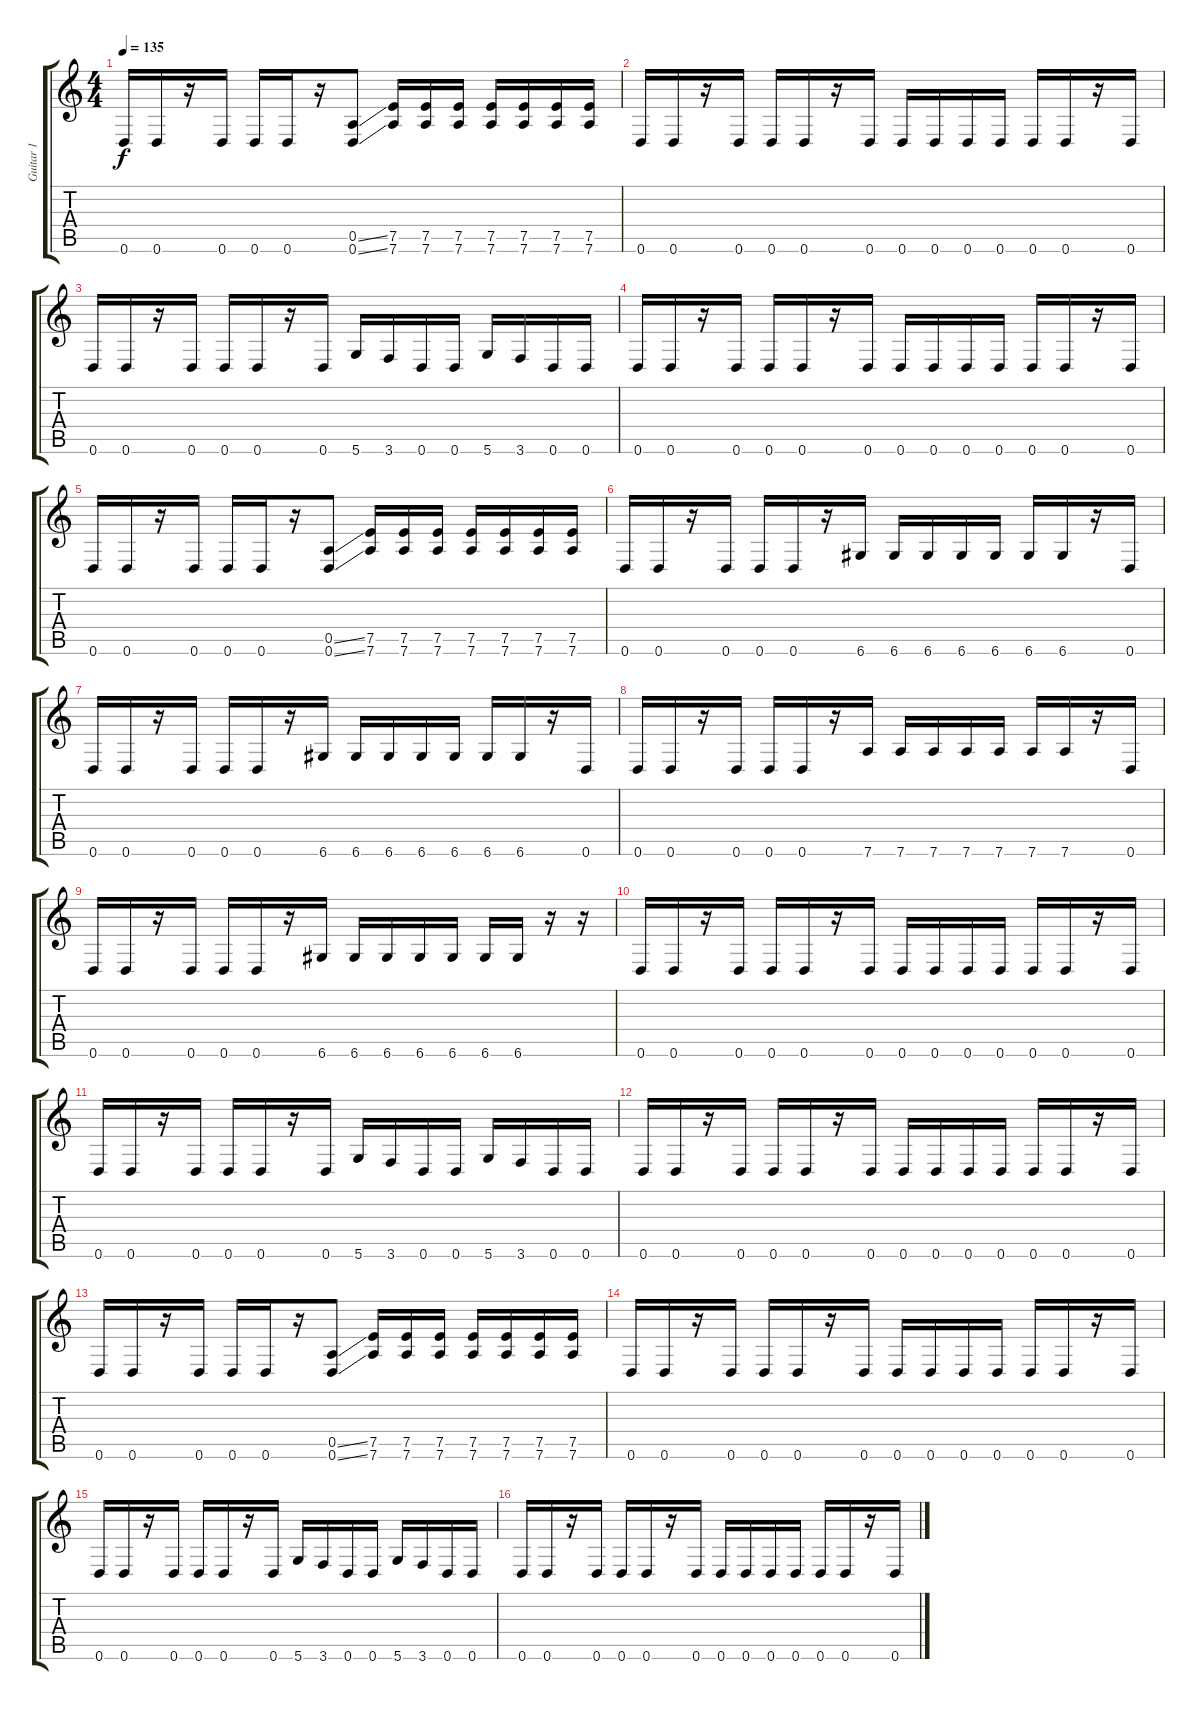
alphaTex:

\track ("Guitar 1" "Guitar 1") {instrument distortionguitar}
\staff {score tabs}
\tuning (E4 B3 G3 D3 A2 D2) {hide}
\ts (4 4)
\tempo 135
\clef g2
\ks c
0.6.16{dy f} 0.6.16 r.16 0.6.16 0.6.16 0.6.16 r.16 (0.5{ss} 0.6{ss}).8 (7.5 7.6).16 (7.5 7.6).16 (7.5 7.6).16 (7.5 7.6).16 (7.5 7.6).16 (7.5 7.6).16 (7.5 7.6).16 |
0.6.16 0.6.16 r.16 0.6.16 0.6.16 0.6.16 r.16 0.6.16 0.6.16 0.6.16 0.6.16 0.6.16 0.6.16 0.6.16 r.16 0.6.16 |
0.6.16 0.6.16 r.16 0.6.16 0.6.16 0.6.16 r.16 0.6.16 5.6.16 3.6.16 0.6.16 0.6.16 5.6.16 3.6.16 0.6.16 0.6.16 |
0.6.16 0.6.16 r.16 0.6.16 0.6.16 0.6.16 r.16 0.6.16 0.6.16 0.6.16 0.6.16 0.6.16 0.6.16 0.6.16 r.16 0.6.16 |
0.6.16 0.6.16 r.16 0.6.16 0.6.16 0.6.16 r.16 (0.5{ss} 0.6{ss}).8 (7.5 7.6).16 (7.5 7.6).16 (7.5 7.6).16 (7.5 7.6).16 (7.5 7.6).16 (7.5 7.6).16 (7.5 7.6).16 |
0.6.16 0.6.16 r.16 0.6.16 0.6.16 0.6.16 r.16 6.6.16 6.6.16 6.6.16 6.6.16 6.6.16 6.6.16 6.6.16 r.16 0.6.16 |
0.6.16 0.6.16 r.16 0.6.16 0.6.16 0.6.16 r.16 6.6.16 6.6.16 6.6.16 6.6.16 6.6.16 6.6.16 6.6.16 r.16 0.6.16 |
0.6.16 0.6.16 r.16 0.6.16 0.6.16 0.6.16 r.16 7.6.16 7.6.16 7.6.16 7.6.16 7.6.16 7.6.16 7.6.16 r.16 0.6.16 |
0.6.16 0.6.16 r.16 0.6.16 0.6.16 0.6.16 r.16 6.6.16 6.6.16 6.6.16 6.6.16 6.6.16 6.6.16 6.6.16 r.16 r.16 |
0.6.16 0.6.16 r.16 0.6.16 0.6.16 0.6.16 r.16 0.6.16 0.6.16 0.6.16 0.6.16 0.6.16 0.6.16 0.6.16 r.16 0.6.16 |
0.6.16 0.6.16 r.16 0.6.16 0.6.16 0.6.16 r.16 0.6.16 5.6.16 3.6.16 0.6.16 0.6.16 5.6.16 3.6.16 0.6.16 0.6.16 |
0.6.16 0.6.16 r.16 0.6.16 0.6.16 0.6.16 r.16 0.6.16 0.6.16 0.6.16 0.6.16 0.6.16 0.6.16 0.6.16 r.16 0.6.16 |
0.6.16 0.6.16 r.16 0.6.16 0.6.16 0.6.16 r.16 (0.5{ss} 0.6{ss}).8 (7.5 7.6).16 (7.5 7.6).16 (7.5 7.6).16 (7.5 7.6).16 (7.5 7.6).16 (7.5 7.6).16 (7.5 7.6).16 |
0.6.16 0.6.16 r.16 0.6.16 0.6.16 0.6.16 r.16 0.6.16 0.6.16 0.6.16 0.6.16 0.6.16 0.6.16 0.6.16 r.16 0.6.16 |
0.6.16 0.6.16 r.16 0.6.16 0.6.16 0.6.16 r.16 0.6.16 5.6.16 3.6.16 0.6.16 0.6.16 5.6.16 3.6.16 0.6.16 0.6.16 |
0.6.16 0.6.16 r.16 0.6.16 0.6.16 0.6.16 r.16 0.6.16 0.6.16 0.6.16 0.6.16 0.6.16 0.6.16 0.6.16 r.16 0.6.16
